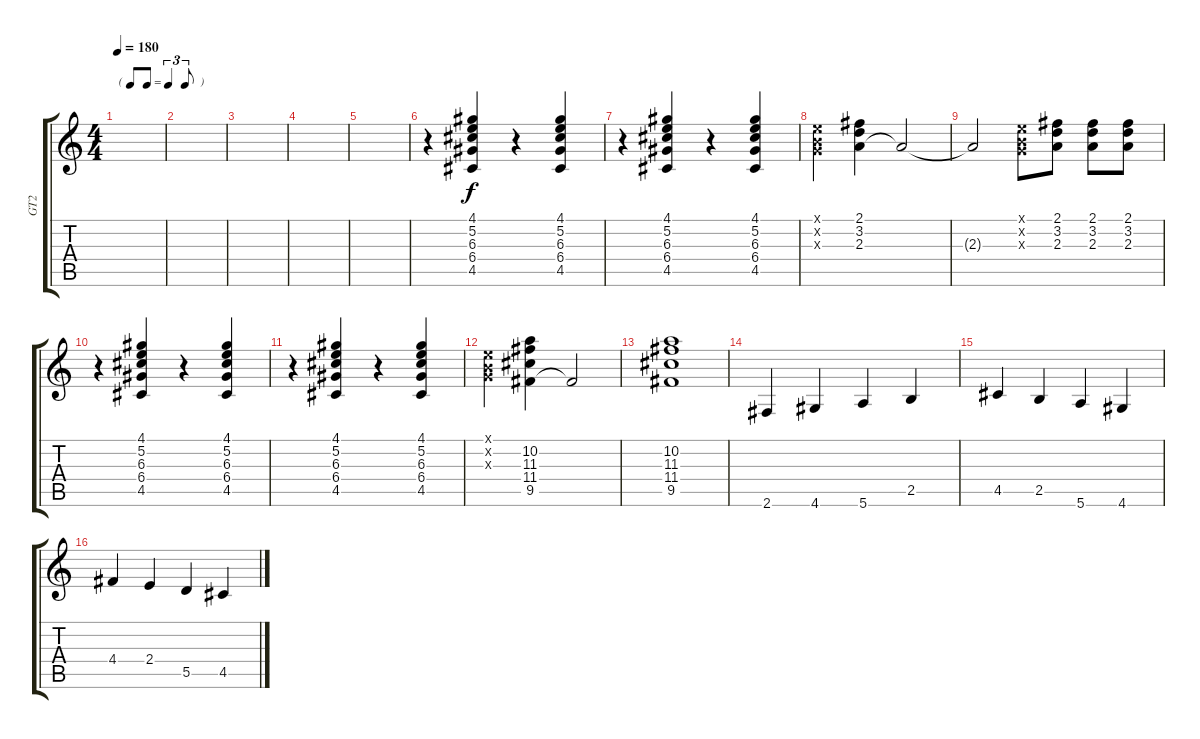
\track ("GT2" "GT2") {instrument overdrivenguitar}
\staff {score tabs}
\tuning (E4 B3 G3 D3 A2 E2) {hide}
\ts (4 4)
\tf triplet8th
\tempo 180
\clef g2
\ks c
|
|
|
|
|
r.4 (4.1 5.2 6.3 6.4 4.5).4 r.4 (4.1 5.2 6.3 6.4 4.5).4 |
r.4 (4.1 5.2 6.3 6.4 4.5).4 r.4 (4.1 5.2 6.3 6.4 4.5).4 |
(0.1{x} 0.2{x} 0.3{x}).4 (2.1 3.2 2.3).4 2.3{t}.2 |
2.3{t}.2 (0.1{x} 0.2{x} 0.3{x}).8 (2.1 3.2 2.3).8 (2.1 3.2 2.3).8 (2.1 3.2 2.3).8 |
r.4 (4.1 5.2 6.3 6.4 4.5).4 r.4 (4.1 5.2 6.3 6.4 4.5).4 |
r.4 (4.1 5.2 6.3 6.4 4.5).4 r.4 (4.1 5.2 6.3 6.4 4.5).4 |
(0.1{x} 0.2{x} 0.3{x}).4 (10.2 11.3 11.4 9.5).4 9.5{t}.2 |
(10.2 11.3 11.4 9.5).1 |
2.6.4 4.6.4 5.6.4 2.5.4 |
4.5.4 2.5.4 5.6.4 4.6.4 |
4.4.4 2.4.4 5.5.4 4.5.4
